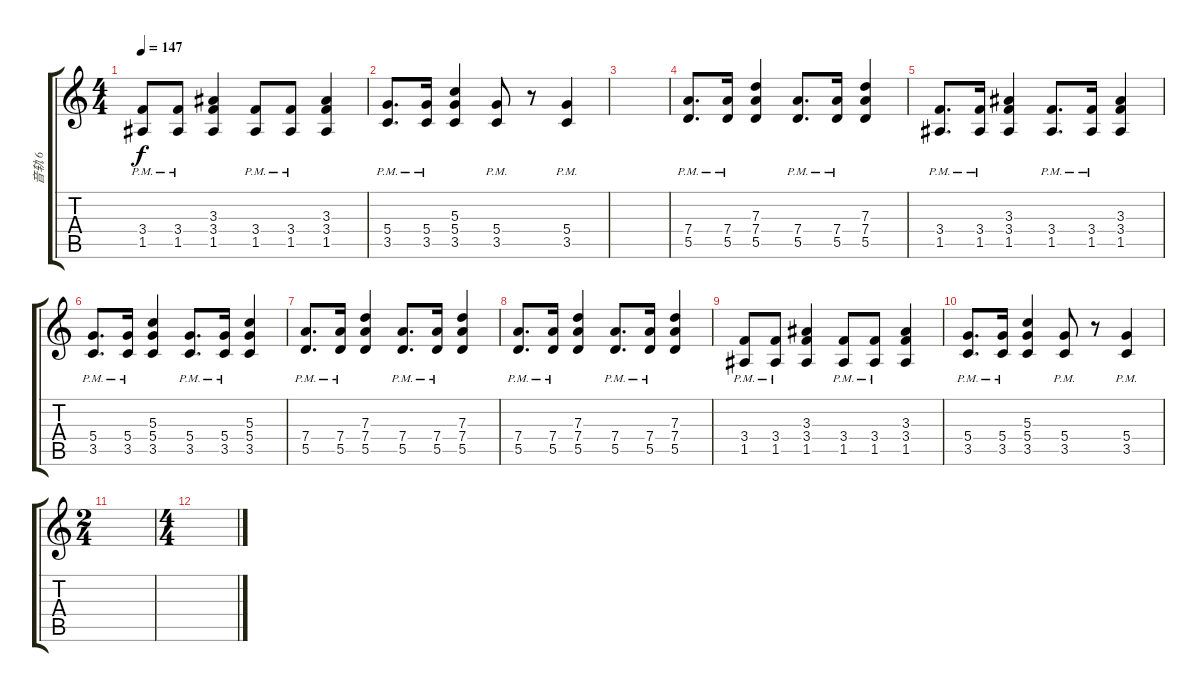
\track ("音轨 6" "音轨 6") {instrument distortionguitar}
\staff {score tabs}
\tuning (E4 B3 G3 D3 A2 E2) {hide}
\ts (4 4)
\tempo 147
\clef g2
\ks c
(3.4{pm} 1.5{pm}).8{dy f} (3.4{pm} 1.5{pm}).8{txt ""} (3.3 3.4 1.5).4 (3.4{pm} 1.5{pm}).8 (3.4{pm} 1.5{pm}).8 (3.3 3.4 1.5).4 |
(5.4{pm} 3.5{pm}).8{d} (5.4{pm} 3.5{pm}).16 (5.3 5.4 3.5).4 (5.4{pm} 3.5{pm}).8 r.8 (5.4{pm} 3.5{pm}).4 |
|
(7.4{pm} 5.5{pm}).8{d volume 9} (7.4{pm} 5.5{pm}).16 (7.3 7.4 5.5).4 (7.4{pm} 5.5{pm}).8{d} (7.4{pm} 5.5{pm}).16 (7.3 7.4 5.5).4 |
(3.4{pm} 1.5{pm}).8{d} (3.4{pm} 1.5{pm}).16 (3.3 3.4 1.5).4 (3.4{pm} 1.5{pm}).8{d} (3.4{pm} 1.5{pm}).16 (3.3 3.4 1.5).4 |
(5.4{pm} 3.5{pm}).8{d} (5.4{pm} 3.5{pm}).16 (5.3 5.4 3.5).4 (5.4{pm} 3.5{pm}).8{d} (5.4{pm} 3.5{pm}).16 (5.3 5.4 3.5).4 |
(7.4{pm} 5.5{pm}).8{d} (7.4{pm} 5.5{pm}).16 (7.3 7.4 5.5).4 (7.4{pm} 5.5{pm}).8{d} (7.4{pm} 5.5{pm}).16 (7.3 7.4 5.5).4 |
(7.4{pm} 5.5{pm}).8{d} (7.4{pm} 5.5{pm}).16 (7.3 7.4 5.5).4 (7.4{pm} 5.5{pm}).8{d} (7.4{pm} 5.5{pm}).16 (7.3 7.4 5.5).4 |
(3.4{pm} 1.5{pm}).8 (3.4{pm} 1.5{pm}).8 (3.3 3.4 1.5).4 (3.4{pm} 1.5{pm}).8 (3.4{pm} 1.5{pm}).8 (3.3 3.4 1.5).4 |
(5.4{pm} 3.5{pm}).8{d} (5.4{pm} 3.5{pm}).16 (5.3 5.4 3.5).4 (5.4{pm} 3.5{pm}).8 r.8 (5.4{pm} 3.5{pm}).4 |
\ts (2 4)
|
\ts (4 4)
